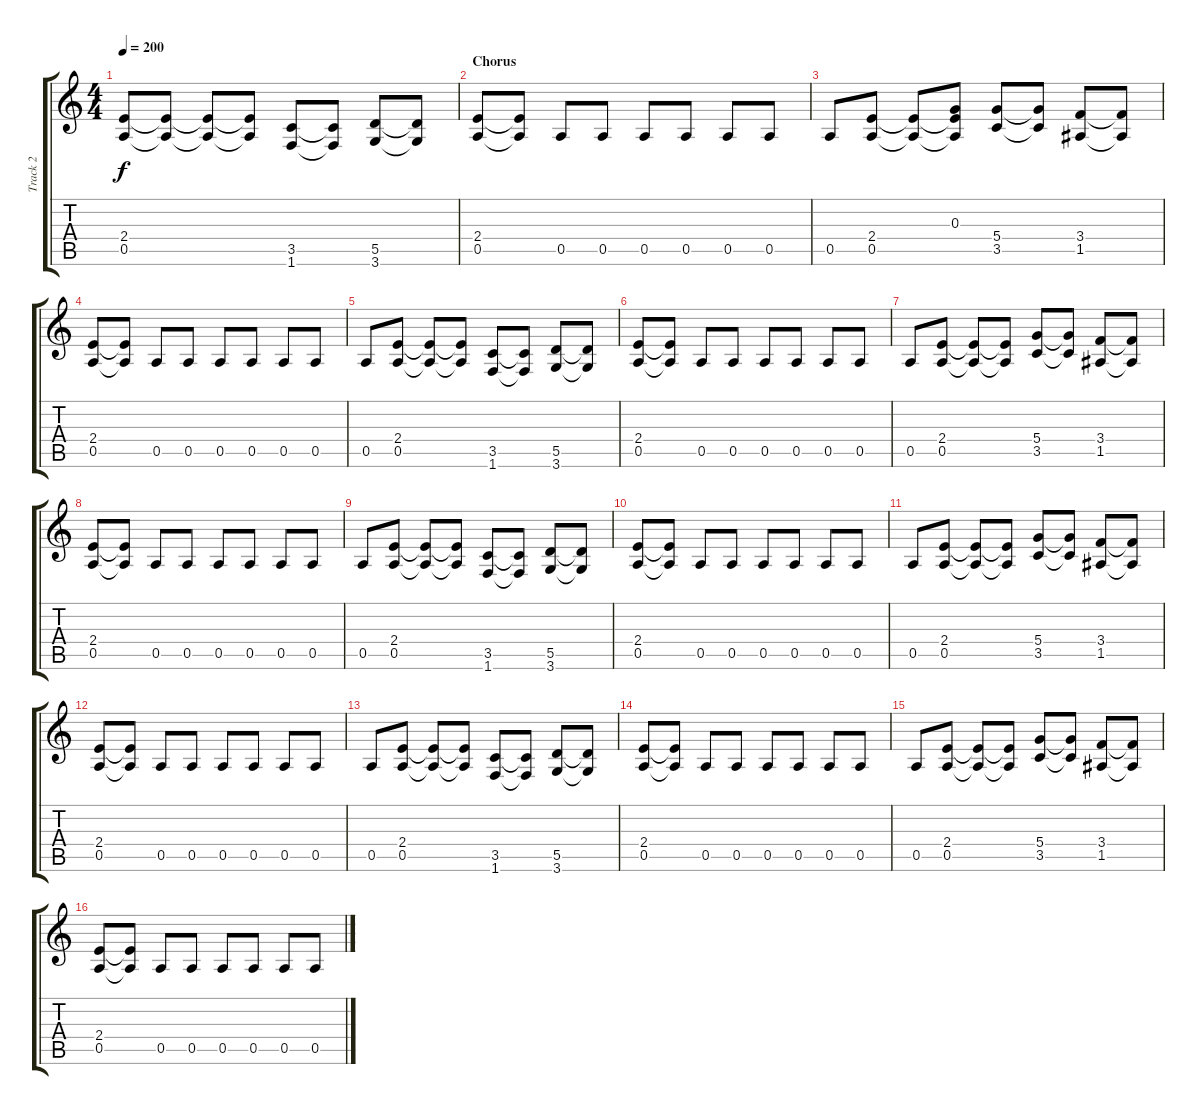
\track ("Track 2" "Track 2") {instrument distortionguitar}
\staff {score tabs}
\tuning (E4 B3 G3 D3 A2 E2) {hide}
\ts (4 4)
\tempo 200
\clef g2
\ks c
(2.4 0.5).8{dy f} (2.4{t} 0.5{t}).8 (2.4{t} 0.5{t}).8 (2.4{t} 0.5{t}).8 (3.5 1.6).8 (3.5{t} 1.6{t}).8 (5.5 3.6).8 (5.5{t} 3.6{t}).8 |
\section ("" "Chorus")
(2.4 0.5).8 (2.4{t} 0.5{t}).8 0.5.8 0.5.8 0.5.8 0.5.8 0.5.8 0.5.8 |
0.5.8 (2.4 0.5).8 (2.4{t} 0.5{t}).8 (0.3 2.4{t} 0.5{t}).8 (5.4 3.5).8 (5.4{t} 3.5{t}).8 (3.4 1.5).8 (3.4{t} 1.5{t}).8 |
(2.4 0.5).8 (2.4{t} 0.5{t}).8 0.5.8 0.5.8 0.5.8 0.5.8 0.5.8 0.5.8 |
0.5.8 (2.4 0.5).8 (2.4{t} 0.5{t}).8 (2.4{t} 0.5{t}).8 (3.5 1.6).8 (3.5{t} 1.6{t}).8 (5.5 3.6).8 (5.5{t} 3.6{t}).8 |
(2.4 0.5).8 (2.4{t} 0.5{t}).8 0.5.8 0.5.8 0.5.8 0.5.8 0.5.8 0.5.8 |
0.5.8 (2.4 0.5).8 (2.4{t} 0.5{t}).8 (2.4{t} 0.5{t}).8 (5.4 3.5).8 (5.4{t} 3.5{t}).8 (3.4 1.5).8 (3.4{t} 1.5{t}).8 |
(2.4 0.5).8 (2.4{t} 0.5{t}).8 0.5.8 0.5.8 0.5.8 0.5.8 0.5.8 0.5.8 |
0.5.8 (2.4 0.5).8 (2.4{t} 0.5{t}).8 (2.4{t} 0.5{t}).8 (3.5 1.6).8 (3.5{t} 1.6{t}).8 (5.5 3.6).8 (5.5{t} 3.6{t}).8 |
(2.4 0.5).8 (2.4{t} 0.5{t}).8 0.5.8 0.5.8 0.5.8 0.5.8 0.5.8 0.5.8 |
0.5.8 (2.4 0.5).8 (2.4{t} 0.5{t}).8 (2.4{t} 0.5{t}).8 (5.4 3.5).8 (5.4{t} 3.5{t}).8 (3.4 1.5).8 (3.4{t} 1.5{t}).8 |
(2.4 0.5).8 (2.4{t} 0.5{t}).8 0.5.8 0.5.8 0.5.8 0.5.8 0.5.8 0.5.8 |
0.5.8 (2.4 0.5).8 (2.4{t} 0.5{t}).8 (2.4{t} 0.5{t}).8 (3.5 1.6).8 (3.5{t} 1.6{t}).8 (5.5 3.6).8 (5.5{t} 3.6{t}).8 |
(2.4 0.5).8 (2.4{t} 0.5{t}).8 0.5.8 0.5.8 0.5.8 0.5.8 0.5.8 0.5.8 |
0.5.8 (2.4 0.5).8 (2.4{t} 0.5{t}).8 (2.4{t} 0.5{t}).8 (5.4 3.5).8 (5.4{t} 3.5{t}).8 (3.4 1.5).8 (3.4{t} 1.5{t}).8 |
(2.4 0.5).8 (2.4{t} 0.5{t}).8 0.5.8 0.5.8 0.5.8 0.5.8 0.5.8 0.5.8
